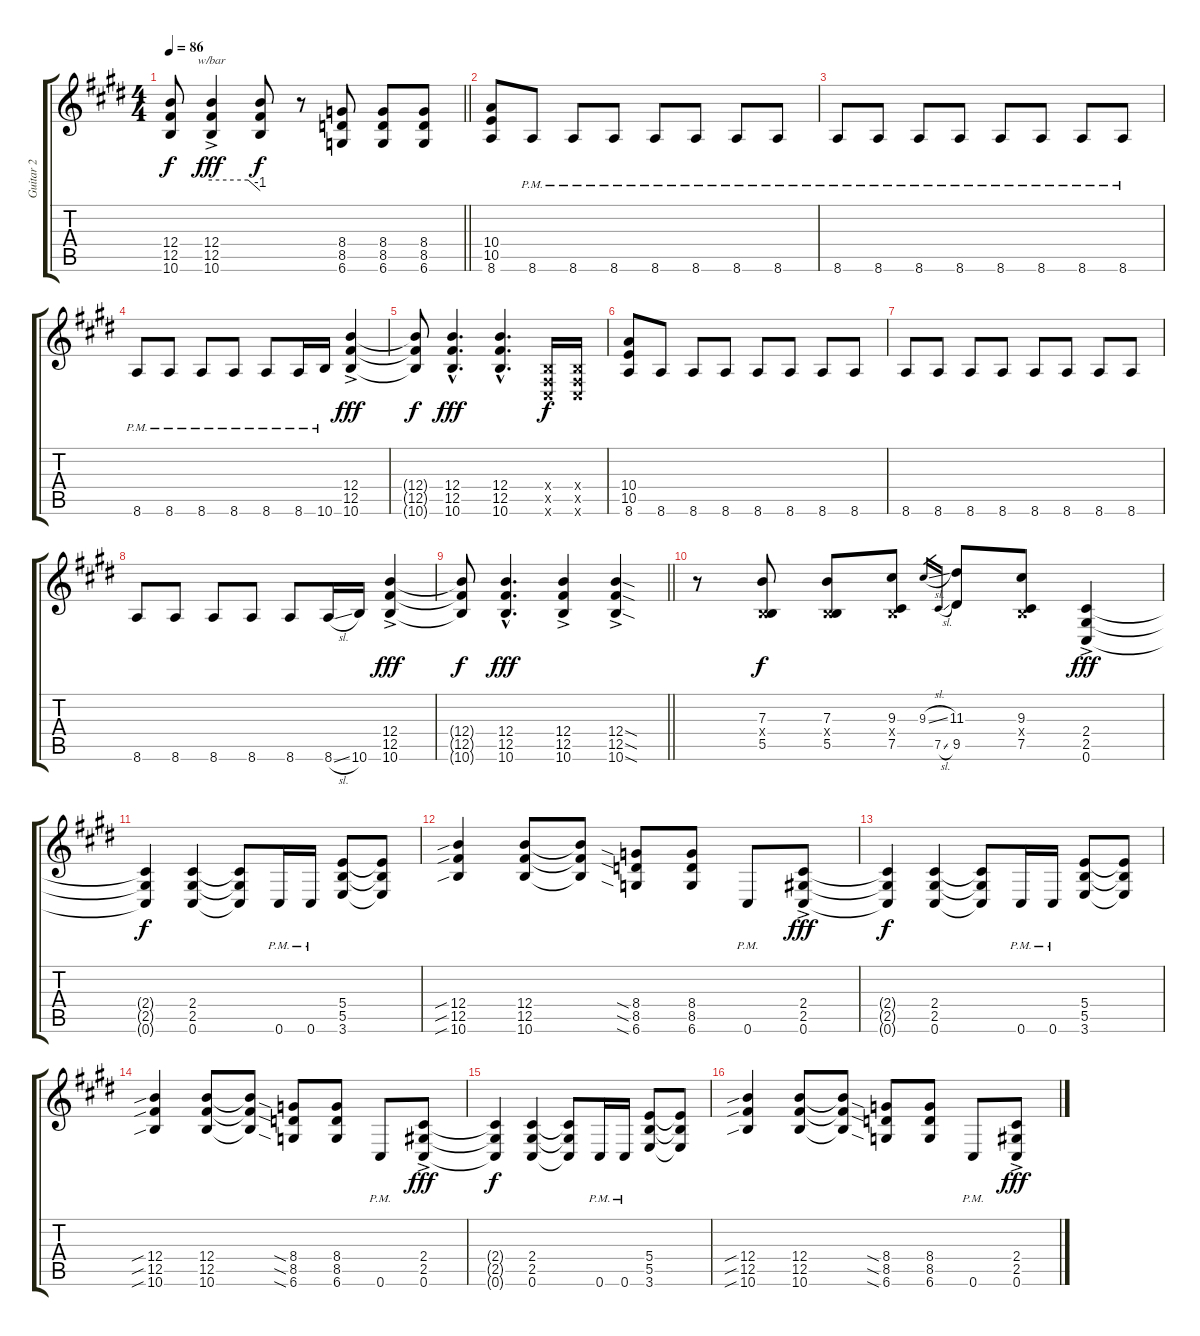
\track ("Guitar 2" "Guitar 2") {instrument overdrivenguitar}
\staff {score tabs}
\tuning (Db4 Ab3 E3 B2 Gb2 Db2) {hide}
\ts (4 4)
\tempo 86
\clef g2
\barLineRight lightlight
\ks c#minor
(12.4{t} 12.5{t} 10.6{t}).8{dy f} (12.4{ac} 12.5{ac} 10.6{ac}).4{tbe (custom default 0 0 45 0 60 -4) dy fff} (12.4{t} 12.5{t} 10.6{t}).8{dy f} r.8 (8.4 8.5 6.6).8 (8.4 8.5 6.6).8 (8.4 8.5 6.6).8 |
(10.4 10.5 8.6).8 8.6{pm}.8 8.6{pm}.8 8.6{pm}.8 8.6{pm}.8 8.6{pm}.8 8.6{pm}.8 8.6{pm}.8 |
8.6{pm}.8 8.6{pm}.8 8.6{pm}.8 8.6{pm}.8 8.6{pm}.8 8.6{pm}.8 8.6{pm}.8 8.6{pm}.8 |
8.6{pm}.8 8.6{pm}.8 8.6{pm}.8 8.6{pm}.8 8.6{pm}.8 8.6{pm}.16 10.6{pm}.16 (12.4{ac} 12.5{ac} 10.6{ac}).4{dy fff} |
(12.4{t} 12.5{t} 10.6{t}).8{dy f} (12.4{hac} 12.5{hac} 10.6{hac}).4{d dy fff} (12.4{hac} 12.5{hac} 10.6{hac}).4{d} (0.4{x} 0.5{x} 0.6{x}).16{dy f} (0.4{x} 0.5{x} 0.6{x}).16 |
(10.4 10.5 8.6).8 8.6.8 8.6.8 8.6.8 8.6.8 8.6.8 8.6.8 8.6.8 |
8.6.8 8.6.8 8.6.8 8.6.8 8.6.8 8.6.8 8.6.8 8.6.8 |
8.6.8 8.6.8 8.6.8 8.6.8 8.6.8 8.6{sl}.16 10.6.16 (12.4{ac} 12.5{ac} 10.6{ac}).4{dy fff} |
\barLineRight lightlight
(12.4{t} 12.5{t} 10.6{t}).8{dy f} (12.4{hac} 12.5{hac} 10.6{hac}).4{d dy fff} (12.4{ac} 12.5{ac} 10.6{ac}).4 (12.4{sod ac} 12.5{sod ac} 10.6{sod ac}).4 |
r.8 (7.3 0.4{x} 5.5).8{dy f} (7.3 0.4{x} 5.5).8 (9.3 0.4{x} 7.5).8 9.3{sl}.16{gr} 7.5{sl}.16{gr} (11.3 9.5).8 (9.3 0.4{x} 7.5).8 (2.4{ac} 2.5{ac} 0.6{ac}).4{dy fff} |
(2.4{t} 2.5{t} 0.6{t}).4{dy f} (2.4 2.5 0.6).4 (2.4{t} 2.5{t} 0.6{t}).8 0.6{pm}.16 0.6{pm}.16 (5.4 5.5 3.6).8 (5.4{t} 5.5{t} 3.6{t}).8 |
(12.4{sib} 12.5{sib} 10.6{sib}).4 (12.4 12.5 10.6).8 (12.4{t} 12.5{t} 10.6{t}).8 (8.4{sia} 8.5{sia} 6.6{sia}).8 (8.4 8.5 6.6).8 0.6{pm}.8 (2.4{ac} 2.5{ac} 0.6{ac}).8{dy fff} |
(2.4{t} 2.5{t} 0.6{t}).4{dy f} (2.4 2.5 0.6).4 (2.4{t} 2.5{t} 0.6{t}).8 0.6{pm}.16 0.6{pm}.16 (5.4 5.5 3.6).8 (5.4{t} 5.5{t} 3.6{t}).8 |
(12.4{sib} 12.5{sib} 10.6{sib}).4 (12.4 12.5 10.6).8 (12.4{t} 12.5{t} 10.6{t}).8 (8.4{sia} 8.5{sia} 6.6{sia}).8 (8.4 8.5 6.6).8 0.6{pm}.8 (2.4{ac} 2.5{ac} 0.6{ac}).8{dy fff} |
(2.4{t} 2.5{t} 0.6{t}).4{dy f} (2.4 2.5 0.6).4 (2.4{t} 2.5{t} 0.6{t}).8 0.6{pm}.16 0.6{pm}.16 (5.4 5.5 3.6).8 (5.4{t} 5.5{t} 3.6{t}).8 |
(12.4{sib} 12.5{sib} 10.6{sib}).4 (12.4 12.5 10.6).8 (12.4{t} 12.5{t} 10.6{t}).8 (8.4{sia} 8.5{sia} 6.6{sia}).8 (8.4 8.5 6.6).8 0.6{pm}.8 (2.4{ac} 2.5{ac} 0.6{ac}).8{dy fff}
